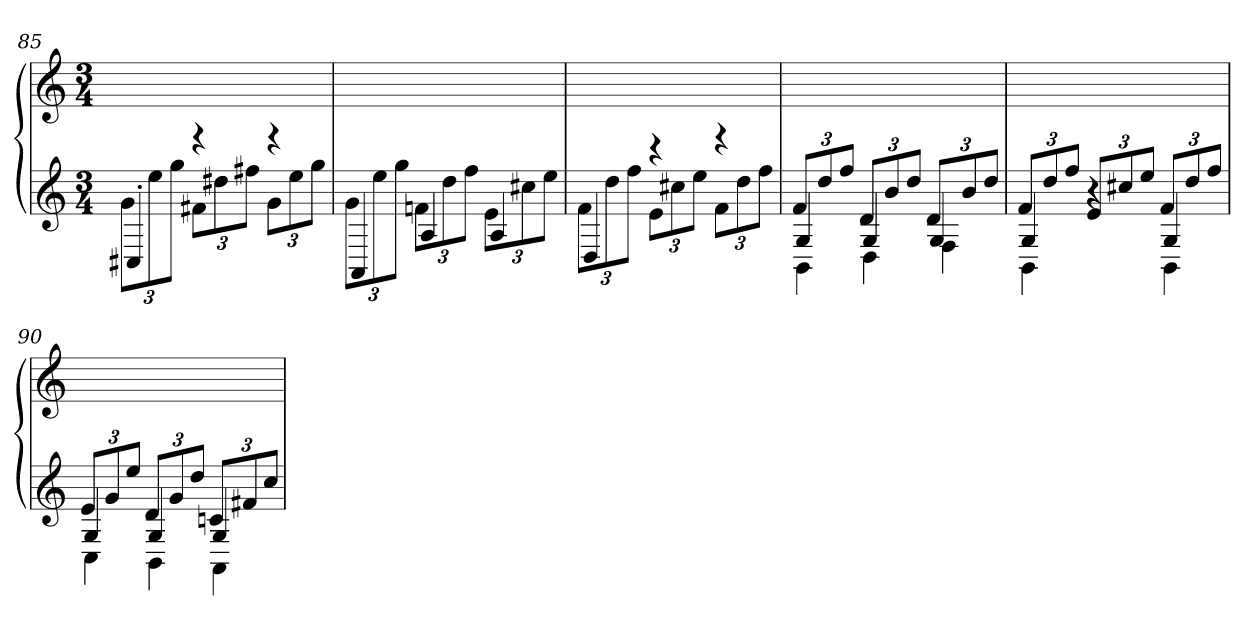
**kern	**kern
*part1	*part1
*staff2	*staff1
*clefG2	*clefG2
*k[]	*k[]
*M3/4	*M3/4
=85	=85
*^	*
4C#X'	12gL	2.ryy
.	12ee	.
.	12ggJ	.
4r	12f#XL	.
.	12dd#X	.
.	12ff#XJ	.
4r	12gL	.
.	12ee	.
.	12ggJ	.
=86	=86	=86
4AA	12gL	2.ryy
.	12ee	.
.	12ggJ	.
4A	12fnL	.
.	12dd	.
.	12ffJ	.
4A	12eL	.
.	12cc#X	.
.	12eeJ	.
=87	=87	=87
4D	12fL	2.ryy
.	12dd	.
.	12ffJ	.
4r	12eL	.
.	12cc#X	.
.	12eeJ	.
4r	12fL	.
.	12dd	.
.	12ffJ	.
=88	=88	=88
*	*^	*
4G	4BB	12fL	2.ryy
.	.	12dd	.
.	.	12ffJ	.
4G	4D	12dL	.
.	.	12b	.
.	.	12ddJ	.
4G	4F	12dL	.
.	.	12b	.
.	.	12ddJ	.
=89	=89	=89	=89
4G	4BB	12fL	2.ryy
.	.	12dd	.
.	.	12ffJ	.
4r	4r	12eL	.
.	.	12cc#X	.
.	.	12eeJ	.
4G	4BB	12fL	.
.	.	12dd	.
.	.	12ffJ	.
=90	=90	=90	=90
4G	4C	12eL	2.ryy
.	.	12g	.
.	.	12eeJ	.
4G	4BB	12dL	.
.	.	12g	.
.	.	12ddJ	.
4G	4AA	12cnL	.
.	.	12f#X	.
.	.	12ccJ	.
*v	*v	*v	*
=	=
*-	*-
